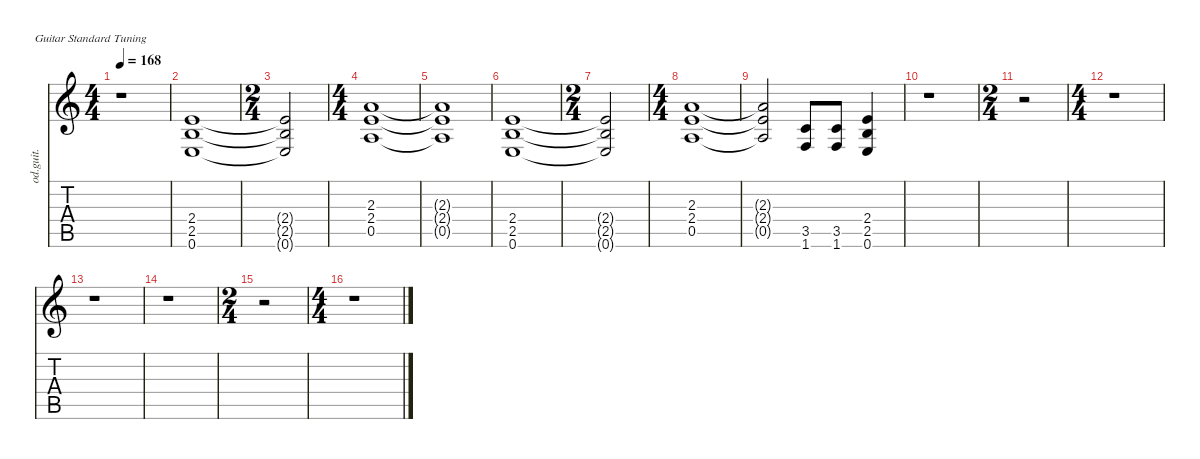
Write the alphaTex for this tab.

\defaultSystemsLayout 4
\hideDynamics
\bracketExtendMode nobrackets
\otherSystemsTrackNameOrientation horizontal
\track ("Guitar III Overdrive/Dist" "od.guit.") {instrument overdrivenguitar}
\staff {score tabs}
\tuning (E4 B3 G3 D3 A2 E2)
\ts (4 4)
\tempo 168
\clef g2
\ks c
r.1{dy f} |
(2.4 2.5 0.6).1{instrument distortionguitar} |
\ts (2 4)
\beaming (8 2 2)
(2.4{t} 2.5{t} 0.6{t}).2 |
\ts (4 4)
\beaming (8 2 2 2 2)
(2.3 2.4 0.5).1 |
(2.3{t} 2.4{t} 0.5{t}).1 |
(2.4 2.5 0.6).1 |
\ts (2 4)
\beaming (8 2 2)
(2.4{t} 2.5{t} 0.6{t}).2 |
\ts (4 4)
\beaming (8 2 2 2 2)
(2.3 2.4 0.5).1 |
(2.3{t} 2.4{t} 0.5{t}).2 (3.5 1.6).8 (3.5 1.6).8 (2.4 2.5 0.6).4 |
r.1 |
\ts (2 4)
\beaming (8 2 2)
r.2 |
\ts (4 4)
\beaming (8 2 2 2 2)
r.1 |
r.1 |
r.1 |
\ts (2 4)
\beaming (8 2 2)
r.2 |
\ts (4 4)
\beaming (8 2 2 2 2)
r.1
